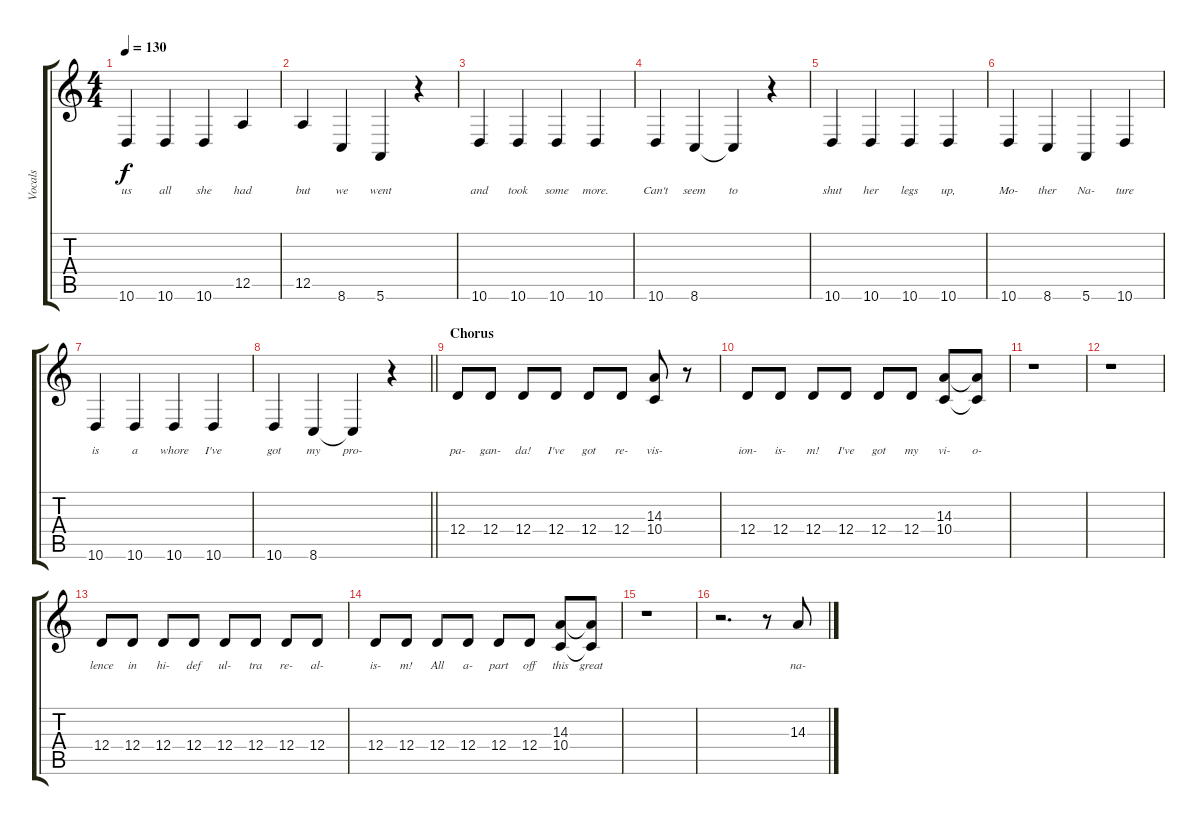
\track ("Vocals" "Vocals") {instrument clarinet}
\staff {score tabs}
\tuning (E4 B3 G3 D3 A2 E2) {hide}
\ts (4 4)
\tempo 130
\clef g2
\ks c
10.6.4{lyrics (0 "us") lyrics (1 "") lyrics (2 "") lyrics (3 "") lyrics (4 "") dy f} 10.6.4{lyrics (0 "all") lyrics (1 "") lyrics (2 "") lyrics (3 "") lyrics (4 "")} 10.6.4{lyrics (0 "she") lyrics (1 "") lyrics (2 "") lyrics (3 "") lyrics (4 "")} 12.5.4{lyrics (0 "had") lyrics (1 "") lyrics (2 "") lyrics (3 "") lyrics (4 "")} |
12.5.4{lyrics (0 "but") lyrics (1 "") lyrics (2 "") lyrics (3 "") lyrics (4 "")} 8.6.4{lyrics (0 "we") lyrics (1 "") lyrics (2 "") lyrics (3 "") lyrics (4 "")} 5.6.4{lyrics (0 "went") lyrics (1 "") lyrics (2 "") lyrics (3 "") lyrics (4 "")} r.4 |
10.6.4{lyrics (0 "and") lyrics (1 "") lyrics (2 "") lyrics (3 "") lyrics (4 "")} 10.6.4{lyrics (0 "took") lyrics (1 "") lyrics (2 "") lyrics (3 "") lyrics (4 "")} 10.6.4{lyrics (0 "some") lyrics (1 "") lyrics (2 "") lyrics (3 "") lyrics (4 "")} 10.6.4{lyrics (0 "more.") lyrics (1 "") lyrics (2 "") lyrics (3 "") lyrics (4 "")} |
10.6.4{lyrics (0 "Can't") lyrics (1 "") lyrics (2 "") lyrics (3 "") lyrics (4 "")} 8.6.4{lyrics (0 "seem") lyrics (1 "") lyrics (2 "") lyrics (3 "") lyrics (4 "")} 8.6{t}.4{lyrics (0 "to") lyrics (1 "") lyrics (2 "") lyrics (3 "") lyrics (4 "")} r.4 |
10.6.4{lyrics (0 "shut") lyrics (1 "") lyrics (2 "") lyrics (3 "") lyrics (4 "")} 10.6.4{lyrics (0 "her") lyrics (1 "") lyrics (2 "") lyrics (3 "") lyrics (4 "")} 10.6.4{lyrics (0 "legs") lyrics (1 "") lyrics (2 "") lyrics (3 "") lyrics (4 "")} 10.6.4{lyrics (0 "up,") lyrics (1 "") lyrics (2 "") lyrics (3 "") lyrics (4 "")} |
10.6.4{lyrics (0 "Mo-") lyrics (1 "") lyrics (2 "") lyrics (3 "") lyrics (4 "")} 8.6.4{lyrics (0 "ther") lyrics (1 "") lyrics (2 "") lyrics (3 "") lyrics (4 "")} 5.6.4{lyrics (0 "Na-") lyrics (1 "") lyrics (2 "") lyrics (3 "") lyrics (4 "")} 10.6.4{lyrics (0 "ture") lyrics (1 "") lyrics (2 "") lyrics (3 "") lyrics (4 "")} |
10.6.4{lyrics (0 "is") lyrics (1 "") lyrics (2 "") lyrics (3 "") lyrics (4 "")} 10.6.4{lyrics (0 "a") lyrics (1 "") lyrics (2 "") lyrics (3 "") lyrics (4 "")} 10.6.4{lyrics (0 "whore") lyrics (1 "") lyrics (2 "") lyrics (3 "") lyrics (4 "")} 10.6.4{lyrics (0 "I've") lyrics (1 "") lyrics (2 "") lyrics (3 "") lyrics (4 "")} |
\barLineRight lightlight
10.6.4{lyrics (0 "got") lyrics (1 "") lyrics (2 "") lyrics (3 "") lyrics (4 "")} 8.6.4{lyrics (0 "my") lyrics (1 "") lyrics (2 "") lyrics (3 "") lyrics (4 "")} 8.6{t}.4{lyrics (0 "pro-") lyrics (1 "") lyrics (2 "") lyrics (3 "") lyrics (4 "")} r.4 |
\section ("" "Chorus")
12.4.8{lyrics (0 "pa-") lyrics (1 "") lyrics (2 "") lyrics (3 "") lyrics (4 "")} 12.4.8{lyrics (0 "gan-") lyrics (1 "") lyrics (2 "") lyrics (3 "") lyrics (4 "")} 12.4.8{lyrics (0 "da!") lyrics (1 "") lyrics (2 "") lyrics (3 "") lyrics (4 "")} 12.4.8{lyrics (0 "I've") lyrics (1 "") lyrics (2 "") lyrics (3 "") lyrics (4 "")} 12.4.8{lyrics (0 "got") lyrics (1 "") lyrics (2 "") lyrics (3 "") lyrics (4 "")} 12.4.8{lyrics (0 "re-") lyrics (1 "") lyrics (2 "") lyrics (3 "") lyrics (4 "")} (14.3 10.4).8{lyrics (0 "vis-") lyrics (1 "") lyrics (2 "") lyrics (3 "") lyrics (4 "")} r.8 |
12.4.8{lyrics (0 "ion-") lyrics (1 "") lyrics (2 "") lyrics (3 "") lyrics (4 "")} 12.4.8{lyrics (0 "is-") lyrics (1 "") lyrics (2 "") lyrics (3 "") lyrics (4 "")} 12.4.8{lyrics (0 "m!") lyrics (1 "") lyrics (2 "") lyrics (3 "") lyrics (4 "")} 12.4.8{lyrics (0 "I've") lyrics (1 "") lyrics (2 "") lyrics (3 "") lyrics (4 "")} 12.4.8{lyrics (0 "got") lyrics (1 "") lyrics (2 "") lyrics (3 "") lyrics (4 "")} 12.4.8{lyrics (0 "my") lyrics (1 "") lyrics (2 "") lyrics (3 "") lyrics (4 "")} (14.3 10.4).8{lyrics (0 "vi-") lyrics (1 "") lyrics (2 "") lyrics (3 "") lyrics (4 "")} (14.3{t} 10.4{t}).8{lyrics (0 "o-") lyrics (1 "") lyrics (2 "") lyrics (3 "") lyrics (4 "")} |
r.1 |
r.1 |
12.4.8{lyrics (0 "lence") lyrics (1 "") lyrics (2 "") lyrics (3 "") lyrics (4 "")} 12.4.8{lyrics (0 "in") lyrics (1 "") lyrics (2 "") lyrics (3 "") lyrics (4 "")} 12.4.8{lyrics (0 "hi-") lyrics (1 "") lyrics (2 "") lyrics (3 "") lyrics (4 "")} 12.4.8{lyrics (0 "def") lyrics (1 "") lyrics (2 "") lyrics (3 "") lyrics (4 "")} 12.4.8{lyrics (0 "ul-") lyrics (1 "") lyrics (2 "") lyrics (3 "") lyrics (4 "")} 12.4.8{lyrics (0 "tra") lyrics (1 "") lyrics (2 "") lyrics (3 "") lyrics (4 "")} 12.4.8{lyrics (0 "re-") lyrics (1 "") lyrics (2 "") lyrics (3 "") lyrics (4 "")} 12.4.8{lyrics (0 "al-") lyrics (1 "") lyrics (2 "") lyrics (3 "") lyrics (4 "")} |
12.4.8{lyrics (0 "is-") lyrics (1 "") lyrics (2 "") lyrics (3 "") lyrics (4 "")} 12.4.8{lyrics (0 "m!") lyrics (1 "") lyrics (2 "") lyrics (3 "") lyrics (4 "")} 12.4.8{lyrics (0 "All") lyrics (1 "") lyrics (2 "") lyrics (3 "") lyrics (4 "")} 12.4.8{lyrics (0 "a-") lyrics (1 "") lyrics (2 "") lyrics (3 "") lyrics (4 "")} 12.4.8{lyrics (0 "part") lyrics (1 "") lyrics (2 "") lyrics (3 "") lyrics (4 "")} 12.4.8{lyrics (0 "off") lyrics (1 "") lyrics (2 "") lyrics (3 "") lyrics (4 "")} (14.3 10.4).8{lyrics (0 "this") lyrics (1 "") lyrics (2 "") lyrics (3 "") lyrics (4 "")} (14.3{t} 10.4{t}).8{lyrics (0 "great") lyrics (1 "") lyrics (2 "") lyrics (3 "") lyrics (4 "")} |
r.1 |
r.2{d} r.8 14.3.8{lyrics (0 "na-") lyrics (1 "") lyrics (2 "") lyrics (3 "") lyrics (4 "")}
